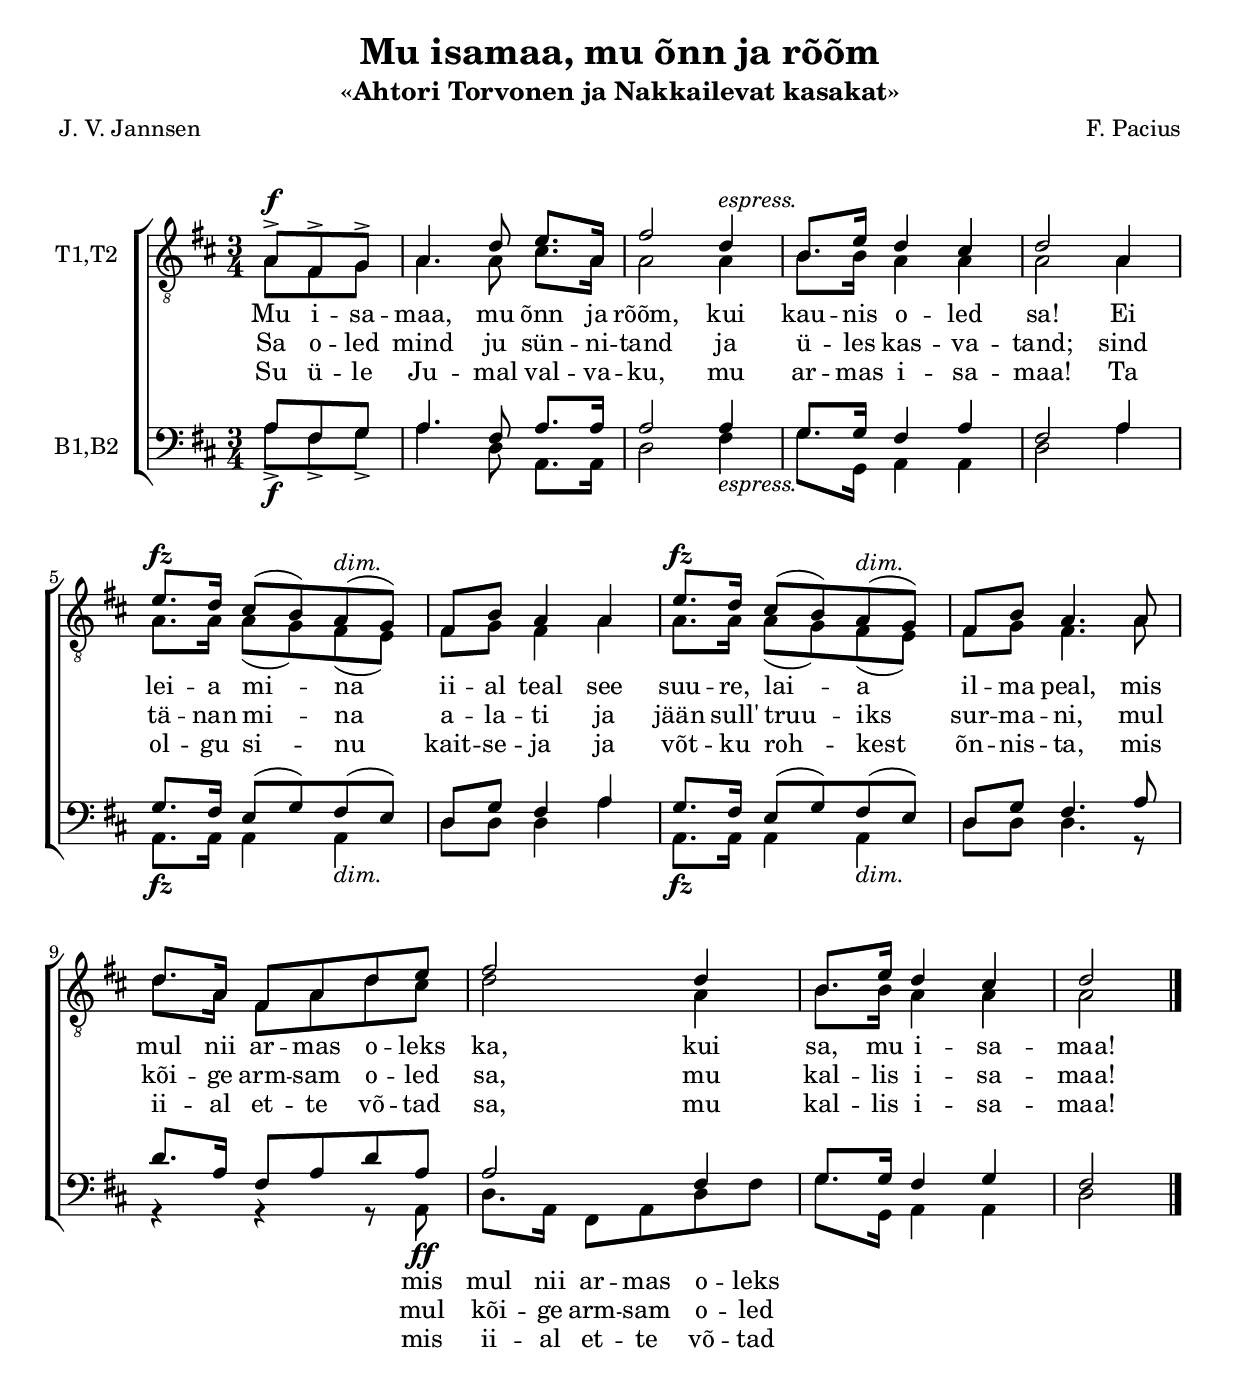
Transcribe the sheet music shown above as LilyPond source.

\version "2.14.2"
\pointAndClickOff

\header {
  title = "Mu isamaa, mu õnn ja rõõm"
  subtitle = "«Ahtori Torvonen ja Nakkailevat kasakat»"
  composer = "F. Pacius"
  poet = "J. V. Jannsen"
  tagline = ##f
}

globals = { \key d \major \time 3/4 }

tI = \relative c' {
  \partial 4.
  a8\accent^\f fis\accent g\accent | a4. d8 e8. a,16 | fis'2
  d4^\markup {\italic espress. } | b8. e16 d4 cis4 | d2
  a4 | e'8.^\fz d16 cis8( b) a^\markup {\italic dim. }( g) | fis8 b a4 
  a | e'8.^\fz d16 cis8( b) a^\markup {\italic dim. }( g) | fis8 b a4. 
  a8 | d8. a16 fis8 a d e | fis2
  d4 | b8. e16 d4 cis | d2
}
tII = \relative c' {
  \partial 4.
  a8 fis g | a4. a8 cis8. a16 | a2
  a4 | b8. b16 a4 a4 | a2
  a4 | a8. a16 a8( g) fis( e) | fis8 g fis4 
  a4 | a8. a16 a8( g) fis( e) | fis8 g fis4. 
  a8 | d8. a16 fis8 a d cis | d2
  a4 | b8. b16 a4 a | a2
}
bI = \relative c' {
  \partial 4.
  a8 fis g | a4. fis8 a8. a16 | a2
  a4 | g8. g16 fis4 a4 | fis2
  a4 | g8._\fz fis16 e8( g) fis_\markup {\italic dim. }( e) | d8 g fis4 
  a4 | g8._\fz fis16 e8( g) fis_\markup {\italic dim. }( e) | d8 g fis4. 
  a8 | d8. a16 fis8 a d a | a2
  fis4 | g8. g16 fis4 g | fis2
}
bII = \relative c' {
  \partial 4.
  a8\accent\f fis\accent g\accent | a4. d,8 a8. a16 | d2
  fis4_\markup {\italic espress. } | g8. g,16 a4 a4 | d2
  a'4 | a,8. a16 a4 a | d8 d d4 
  a'4 | a,8. a16 a4 a | d8 d d4. 
  r8 | r4 r4 r8 a\ff | d8. a16 fis8 a d fis
  | g8. g,16 a4 a | d2
}

txtI = \lyricmode {
  Mu i -- sa -- maa, mu õnn ja rõõm,
  kui kau -- nis o -- led sa!
  Ei lei -- a mi -- na ii -- al teal
  see suu -- re, lai -- a il -- ma peal,
  mis mul nii ar -- mas o -- leks ka,
  kui sa, mu i -- sa -- maa!
}
txtII = \lyricmode {
  Sa o -- led mind ju sün -- ni -- tand
  ja ü -- les kas -- va -- tand;
  sind tä -- nan mi -- na a -- la -- ti
  ja jään sull' truu -- iks sur -- ma -- ni,
  mul kõi -- ge arm -- sam o -- led sa,
  mu kal -- lis i -- sa -- maa!
}
txtIII = \lyricmode {
  Su ü -- le Ju -- mal val -- va -- ku,
  mu ar -- mas i -- sa -- maa!
  Ta ol -- gu si -- nu kait -- se -- ja
  ja võt -- ku roh -- kest õn -- nis -- ta,
  mis ii -- al et -- te võ -- tad sa,
  mu kal -- lis i -- sa -- maa!
}

skips = \lyricmode {
  _ _ _ _ _ _ _ _ _ _ _ _ _ _ _ _ _ _ _ _ _ _ _ _ _ _ _ _ _ _
}

bIIendingI = \lyricmode {
  mis mul nii ar -- mas o -- leks
}
bIIendingII = \lyricmode {
  mul kõi -- ge arm -- sam o -- led
}
bIIendingIII = \lyricmode {
    mis ii -- al et -- te võ -- tad 
}

\score {
  \new ChoirStaff <<
    \new Staff << 
      \set Staff.instrumentName = "T1,T2"
      \new Voice = "tI" { \clef "treble_8" \globals \voiceOne \tI \bar "|." }
      \new Voice = "tII" { \clef "treble_8" \globals \voiceTwo \tII }
      \new Lyrics \lyricsto "tI" { \txtI }
      \new Lyrics \lyricsto "tI" { \txtII }
      \new Lyrics \lyricsto "tI" { \txtIII }
    >>
    \new Staff << 
      \set Staff.instrumentName = "B1,B2"
      \new Voice = "bI" { \clef bass \globals  \voiceOne \bI \bar "|." }
      \new Voice = "bII" { \clef bass \globals \voiceTwo \bII }
      \new Lyrics \lyricsto "bII" { \skips \bIIendingI }
      \new Lyrics \lyricsto "bII" { \skips \bIIendingII }
      \new Lyrics \lyricsto "bII" { \skips \bIIendingIII }
    >>
  >>
  \layout {}
} 

\paper {
  ragged-bottom = ##t
  markup-system-spacing #'padding = #5  % between title and staff group
  system-system-spacing #'padding = #5 % between staff groups
}

